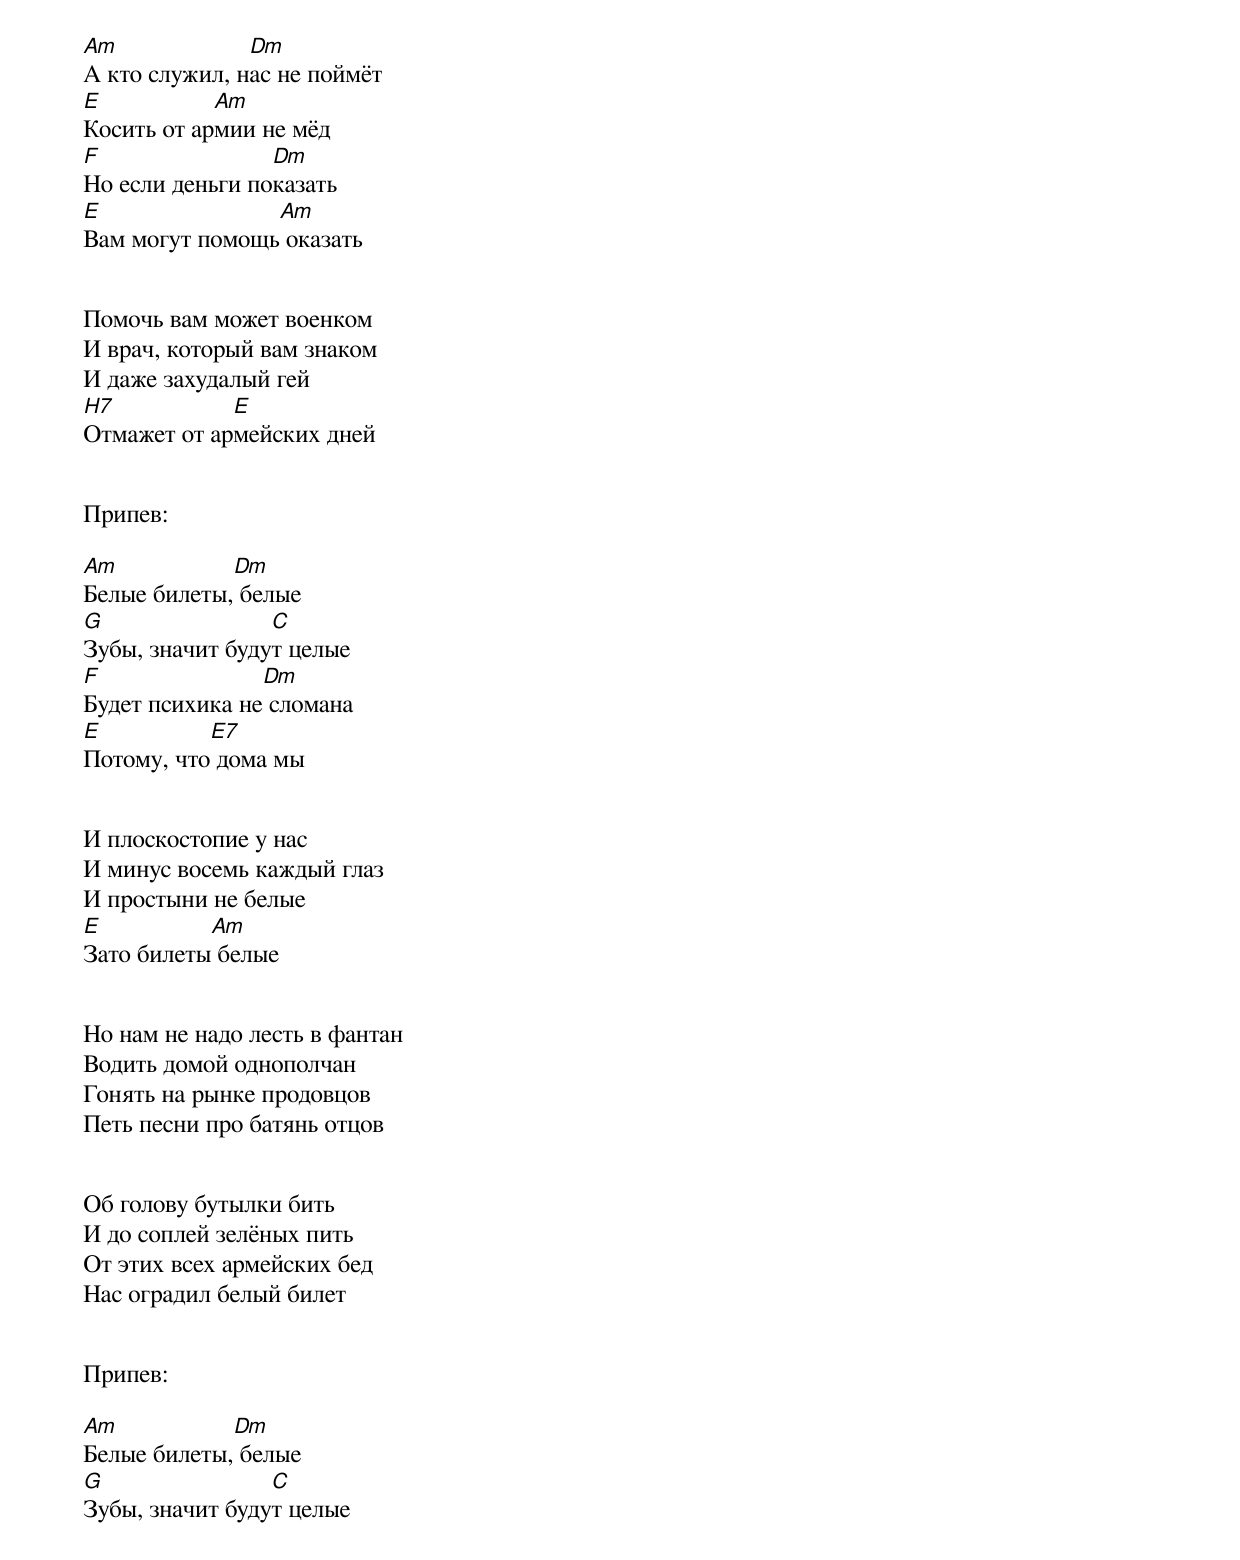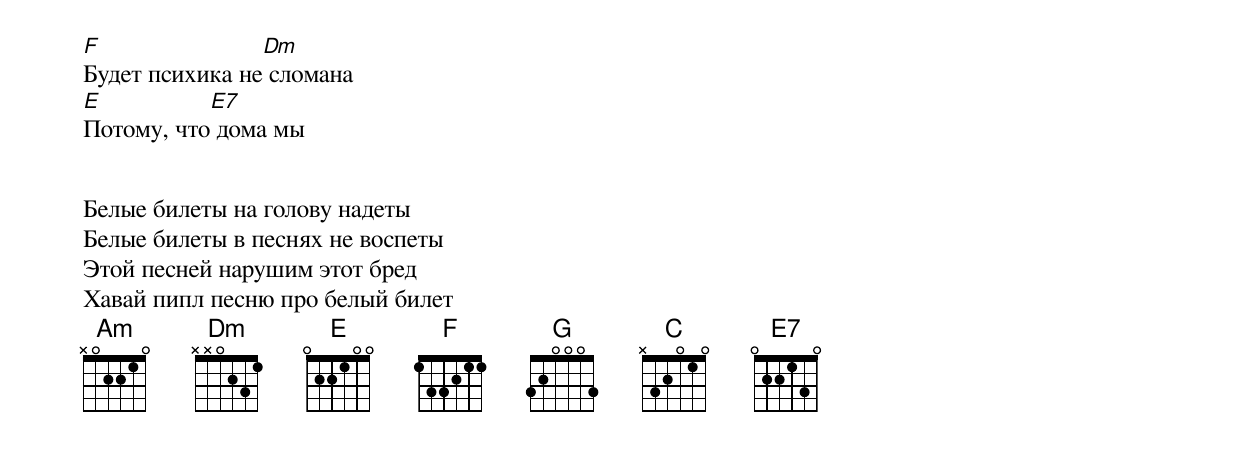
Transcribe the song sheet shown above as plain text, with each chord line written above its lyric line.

Am             Dm
А кто служил, нас не поймёт
E           Am
Косить от армии не мёд
F                Dm
Но если деньги показать
E               Am
Вам могут помощь оказать


Помочь вам может военком
И врач, который вам знаком
И даже захудалый гей
H7           E
Отмажет от армейских дней


Припев:

Am           Dm
Белые билеты, белые
G                C
Зубы, значит будут целые
F               Dm
Будет психика не сломана
E          E7
Потому, что дома мы


И плоскостопие у нас
И минус восемь каждый глаз
И простыни не белые
E          Am
Зато билеты белые


Но нам не надо лесть в фантан
Водить домой однополчан
Гонять на рынке продовцов
Петь песни про батянь отцов


Об голову бутылки бить
И до соплей зелёных пить
От этих всех армейских бед
Нас оградил белый билет


Припев:

Am           Dm
Белые билеты, белые
G                C
Зубы, значит будут целые
F               Dm
Будет психика не сломана
E          E7
Потому, что дома мы


Белые билеты на голову надеты
Белые билеты в песнях не воспеты
Этой песней нарушим этот бред
Хавай пипл песню про белый билет
